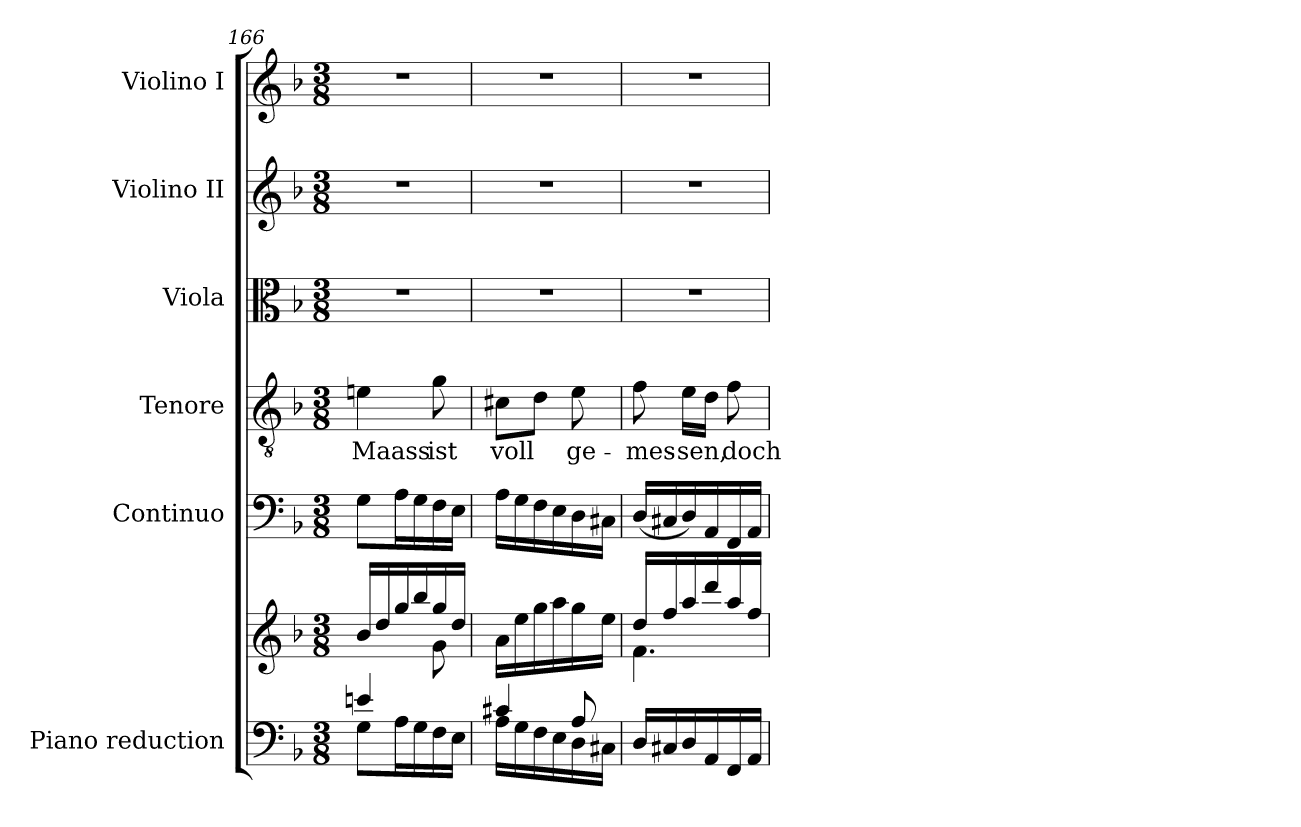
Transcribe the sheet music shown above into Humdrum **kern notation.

**kern	**kern	**dynam	**kern	**kern	**text	**kern	**kern	**kern
*part6	*part6	*part6	*part5	*part4	*part4	*part3	*part2	*part1
*staff7	*staff6	*staff6/7	*staff5	*staff4	*staff4	*staff3	*staff2	*staff1
*I"Piano reduction	*	*	*I"Continuo	*I"Tenore	*	*I"Viola	*I"Violino II	*I"Violino I
*I'Pno	*	*	*	*	*	*I'Vla	*I'Vln	*I'Vln
*clefF4	*clefG2	*	*clefF4	*clefGv2	*	*clefC3	*clefG2	*clefG2
*k[b-]	*k[b-]	*	*k[b-]	*k[b-]	*	*k[b-]	*k[b-]	*k[b-]
*M3/8	*M3/8	*	*M3/8	*M3/8	*	*M3/8	*M3/8	*M3/8
=166	=166	=166	=166	=166	=166	=166	=166	=166
*^	*^	*	*	*	*	*	*	*
!	!	!	!	!LO:DY:b	!	!	!LO:LY:b	!	!	!
!	!	!	!	!LO:DY:n=1:b	!	!	!	!	!	!
!	!	!	!	!LO:DY:n=2:b	!	!	!	!	!	!
4en/	8G\L	16b-/LL	4ryy	other-dynamics p other-dynamics	8G\L	4en\	Maass	4.r	4.r	4.r
.	.	16dd/	.	.	.	.	.	.	.	.
.	16A\L	16gg/	.	.	16A\L	.	.	.	.	.
.	16G\	16bb-/	.	.	16G\	.	.	.	.	.
!	!	!	!	!	!	!	!LO:LY:b	!	!	!
8ryy	16F\	16gg/	8g\	.	16F\	8g\	ist	.	.	.
.	16E\JJ	16dd/JJ	.	.	16E\JJ	.	.	.	.	.
*	*	*v	*v	*	*	*	*	*	*	*
=167	=167	=167	=167	=167	=167	=167	=167	=167	=167
!	!	!	!	!	!	!LO:LY:b	!	!	!
4c#X/	16A\LL	16a\LL	.	16A\LL	8c#X\L	voll	4.r	4.r	4.r
.	16G\	16ee\	.	16G\	.	.	.	.	.
.	16F\	16gg\	.	16F\	8d\J	.	.	.	.
.	16E\	16aa\	.	16E\	.	.	.	.	.
!	!	!	!	!	!	!LO:LY:b	!	!	!
8A/	16D\	16gg\	.	16D\	8e\	ge-	.	.	.
.	16C#X\JJ	16ee\JJ	.	16C#X\JJ	.	.	.	.	.
=168	=168	=168	=168	=168	=168	=168	=168	=168	=168
*	*	*^	*	*	*	*	*	*	*
!	!	!	!	!	!	!	!LO:LY:b	!	!	!
*v	*v	*	*	*	*	*	*	*	*	*
16D/LL	16dd/LL	4.f\	.	(<16D/LL	8f\	-mes-	4.r	4.r	4.r
16C#X/	16ff/	.	.	16C#X/	.	.	.	.	.
!	!	!	!	!	!	!LO:LY:b	!	!	!
16D/	16aa/	.	.	16D/)	16e\LL	sen,	.	.	.
16AA/	16ddd/	.	.	16AA/	16d\JJ	.	.	.	.
!	!	!	!	!	!	!LO:LY:b	!	!	!
16FF/	16aa/	.	.	16FF/	8f\	doch	.	.	.
16AA/JJ	16ff/JJ	.	.	16AA/JJ	.	.	.	.	.
*	*v	*v	*	*	*	*	*	*	*
=	=	=	=	=	=	=	=	=
*-	*-	*-	*-	*-	*-	*-	*-	*-
